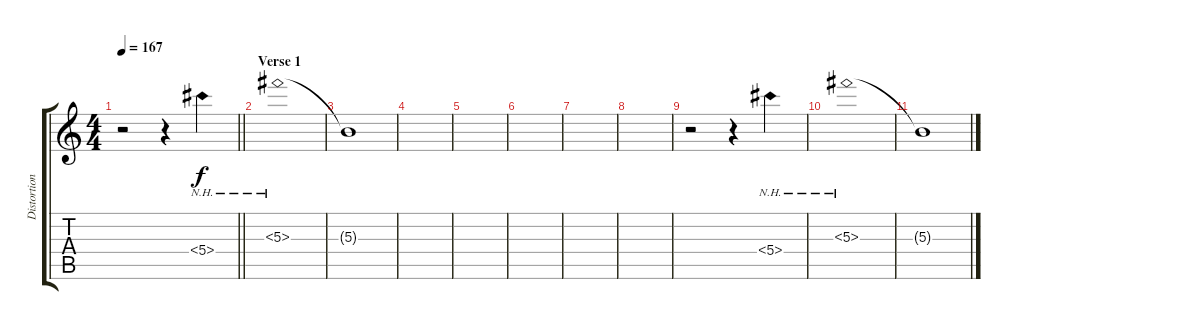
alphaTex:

\track ("Distortion Guitar [R]" "Distortion") {instrument distortionguitar}
\staff {score tabs}
\tuning (Eb4 Bb3 Gb3 Db3 Ab2 Db2) {hide}
\ts (4 4)
\tempo 167
\clef g2
\barLineRight lightlight
\ks c
r.2{dy f volume 10} r.4 5.4{nh}.4 |
\section ("" "Verse 1")
5.3{nh}.1 |
5.3{t}.1{volume 0} |
|
|
|
|
|
r.2{volume 10} r.4 5.4{nh}.4 |
5.3{nh}.1 |
5.3{t}.1{volume 0}
